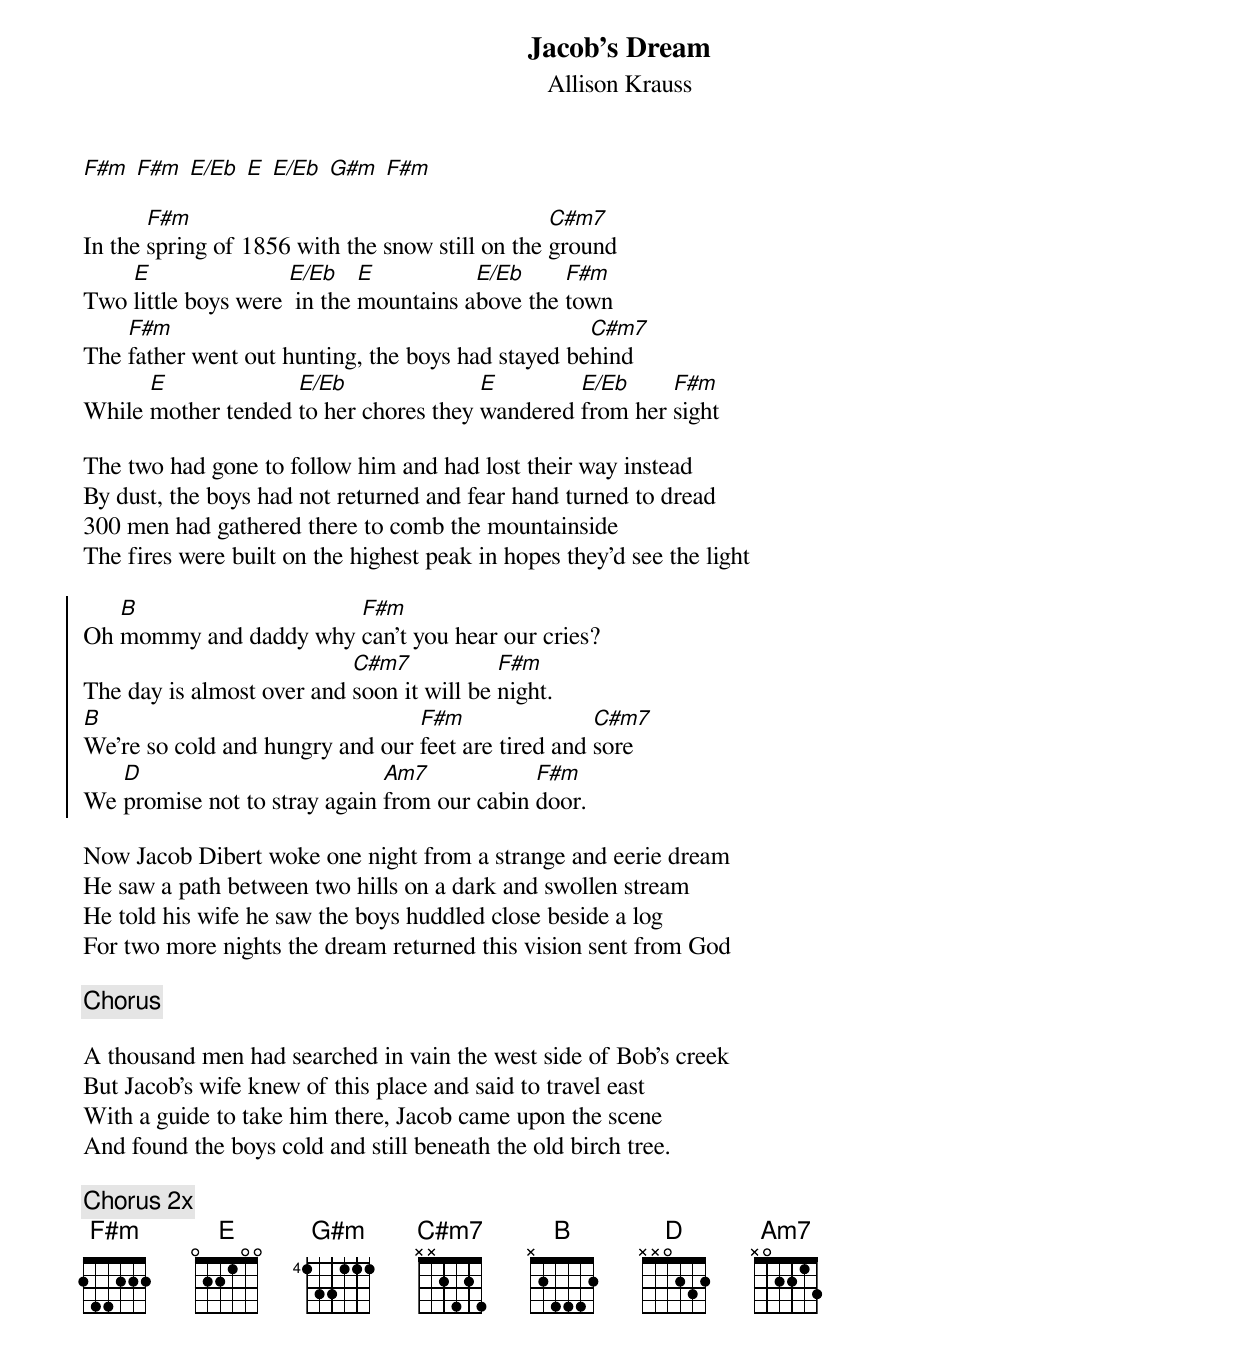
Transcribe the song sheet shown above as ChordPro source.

{t:Jacob's Dream}
{st:Allison Krauss}

[F#m] [F#m] [E/Eb] [E] [E/Eb] [G#m] [F#m]

In the [F#m]spring of 1856 with the snow still on the [C#m7]ground
Two [E]little boys were [E/Eb] in the [E]mountains a[E/Eb]bove the [F#m]town
The [F#m]father went out hunting, the boys had stayed be[C#m7]hind
While [E]mother tended [E/Eb]to her chores they [E]wandered [E/Eb]from her [F#m]sight

The two had gone to follow him and had lost their way instead
By dust, the boys had not returned and fear hand turned to dread
300 men had gathered there to comb the mountainside
The fires were built on the highest peak in hopes they'd see the light

{soc}
Oh [B]mommy and daddy why [F#m]can't you hear our cries?
The day is almost over and [C#m7]soon it will be [F#m]night.
[B]We're so cold and hungry and our [F#m]feet are tired and [C#m7]sore
We [D]promise not to stray again [Am7]from our cabin [F#m]door.
{eoc}

Now Jacob Dibert woke one night from a strange and eerie dream
He saw a path between two hills on a dark and swollen stream
He told his wife he saw the boys huddled close beside a log
For two more nights the dream returned this vision sent from God

{c:Chorus}

A thousand men had searched in vain the west side of Bob's creek
But Jacob's wife knew of this place and said to travel east
With a guide to take him there, Jacob came upon the scene
And found the boys cold and still beneath the old birch tree.

{c:Chorus 2x}
